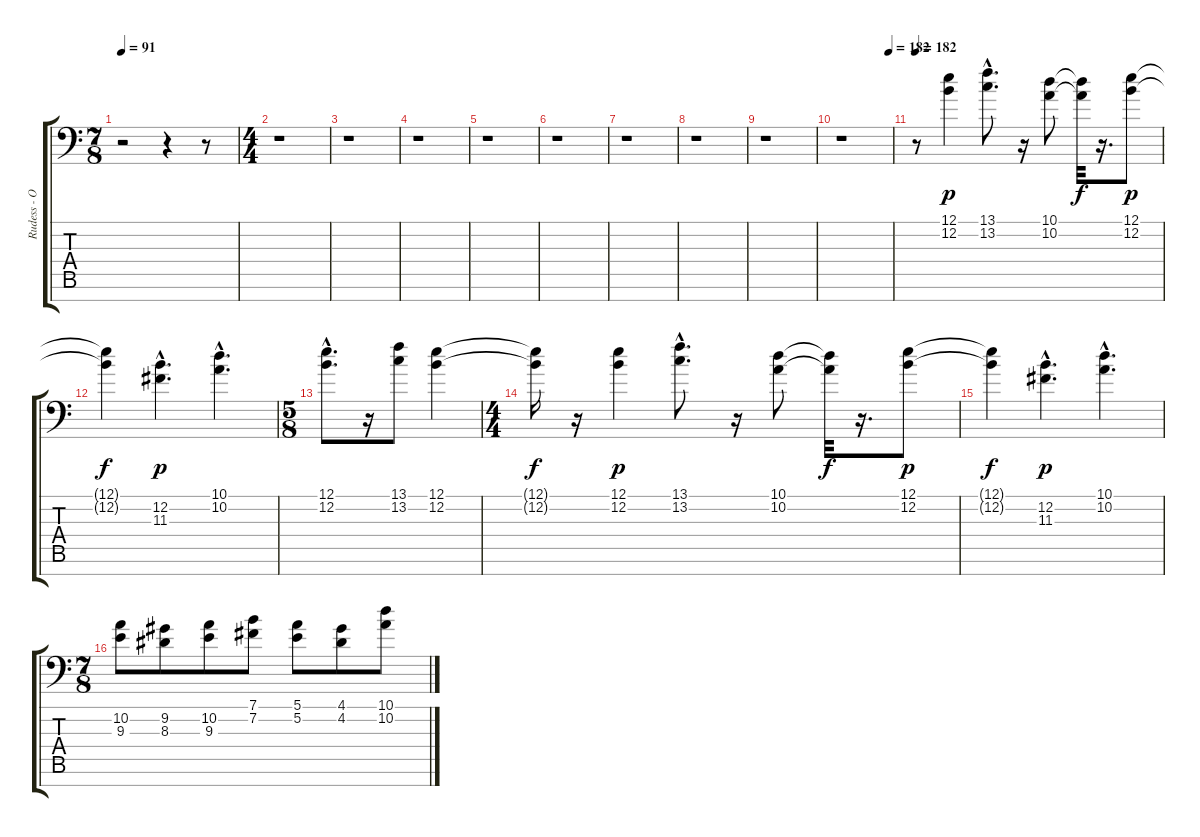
\track ("Rudess - Organ" "Rudess - O") {instrument rockorgan}
\staff {score tabs}
\tuning (E4 B3 G3 D3 A2 E2 C-1) {hide}
\ts (7 8)
\tempo 91
\clef f4
\ks c
r.2{dy f} r.4 r.8 |
\ts (4 4)
r.1 |
r.1 |
r.1 |
r.1 |
r.1 |
r.1 |
r.1 |
r.1 |
\tempo (182 0.9375)
r.1 |
\tempo 182
r.8 (12.1 12.2).4{dy p} (13.1{hac} 13.2{hac}).8{d} r.16 (10.1 10.2).8 (10.1{t} 10.2{t}).32{dy f} r.16{d} (12.1 12.2).8{dy p} |
(12.1{t} 12.2{t}).4{dy f} (12.2{hac} 11.3{hac}).4{d dy p} (10.1{hac} 10.2{hac}).4{d} |
\ts (5 8)
(12.1{hac} 12.2{hac}).8{d} r.16 (13.1 13.2).8 (12.1 12.2).4 |
\ts (4 4)
(12.1{t} 12.2{t}).16{dy f} r.16 (12.1 12.2).4{dy p} (13.1{hac} 13.2{hac}).8{d} r.16 (10.1 10.2).8 (10.1{t} 10.2{t}).32{dy f} r.16{d} (12.1 12.2).8{dy p} |
(12.1{t} 12.2{t}).4{dy f} (12.2{hac} 11.3{hac}).4{d dy p} (10.1{hac} 10.2{hac}).4{d} |
\ts (7 8)
(10.2 9.3).8 (9.2 8.3).8 (10.2 9.3).8 (7.1 7.2).8 (5.1 5.2).8 (4.1 4.2).8 (10.1 10.2).8
